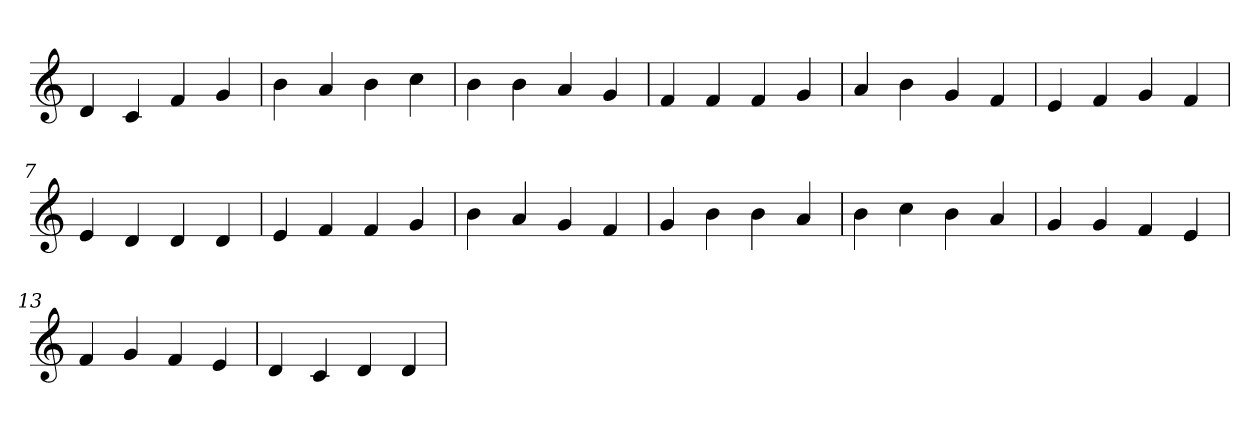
**kern
*part1
*staff1
*clefG2
=1
4d
4c
4f
4g
=2
4b
4a
4b
4cc
=3
4b
4b
4a
4g
=4
4f
4f
4f
4g
=5
4a
4b
4g
4f
=6
4e
4f
4g
4f
=7
4e
4d
4d
4d
=8
4e
4f
4f
4g
=9
4b
4a
4g
4f
=10
4g
4b
4b
4a
=11
4b
4cc
4b
4a
=12
4g
4g
4f
4e
=13
4f
4g
4f
4e
=14
4d
4c
4d
4d
=
*-
